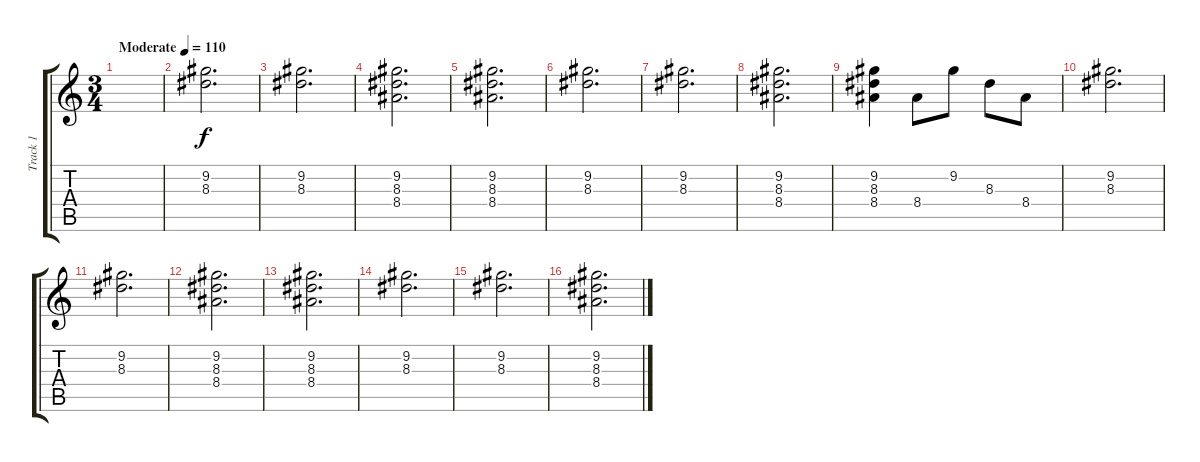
\track ("Track 1" "Track 1") {instrument electricguitarjazz}
\staff {score tabs}
\tuning (E4 B3 G3 D3 A2 E2) {hide}
\ts (3 4)
\tempo (110 "Moderate")
\clef g2
\ks c
|
(9.2 8.3).2{d} |
(9.2 8.3).2{d} |
(9.2 8.3 8.4).2{d} |
(9.2 8.3 8.4).2{d} |
(9.2 8.3).2{d} |
(9.2 8.3).2{d} |
(9.2 8.3 8.4).2{d} |
(9.2 8.3 8.4).4 8.4.8 9.2.8 8.3.8 8.4.8 |
(9.2 8.3).2{d} |
(9.2 8.3).2{d} |
(9.2 8.3 8.4).2{d} |
(9.2 8.3 8.4).2{d} |
(9.2 8.3).2{d} |
(9.2 8.3).2{d} |
(9.2 8.3 8.4).2{d}
